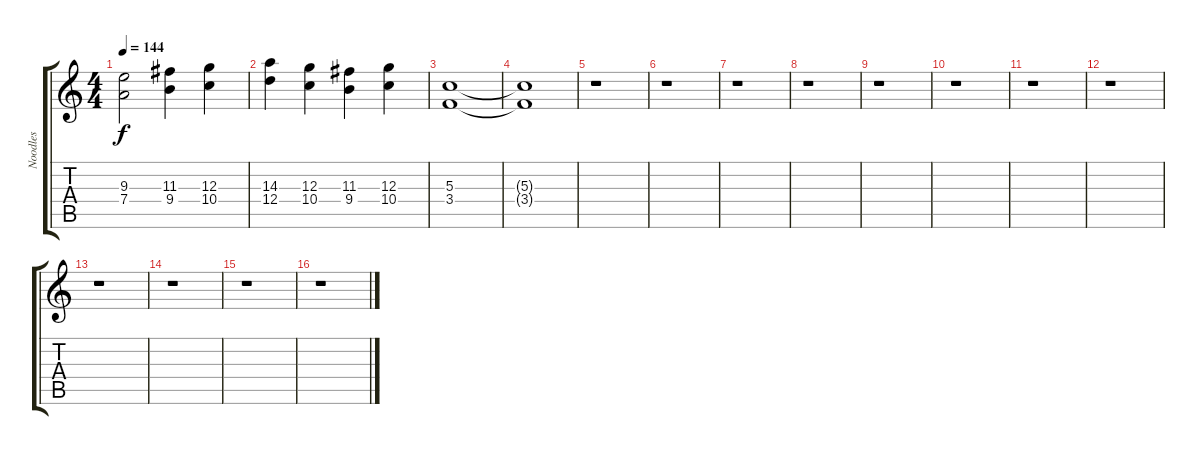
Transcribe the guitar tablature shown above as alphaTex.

\track ("Noodles" "Noodles") {instrument distortionguitar}
\staff {score tabs}
\tuning (E4 B3 G3 D3 A2 E2) {hide}
\ts (4 4)
\tempo 144
\clef g2
\ks c
(9.3 7.4).2{dy f} (11.3 9.4).4 (12.3 10.4).4 |
(14.3 12.4).4 (12.3 10.4).4 (11.3 9.4).4 (12.3 10.4).4 |
(5.3 3.4).1{volume 8} |
(5.3{t} 3.4{t}).1{volume 0} |
r.1 |
r.1 |
r.1 |
r.1 |
r.1 |
r.1 |
r.1 |
r.1 |
r.1 |
r.1 |
r.1 |
r.1
